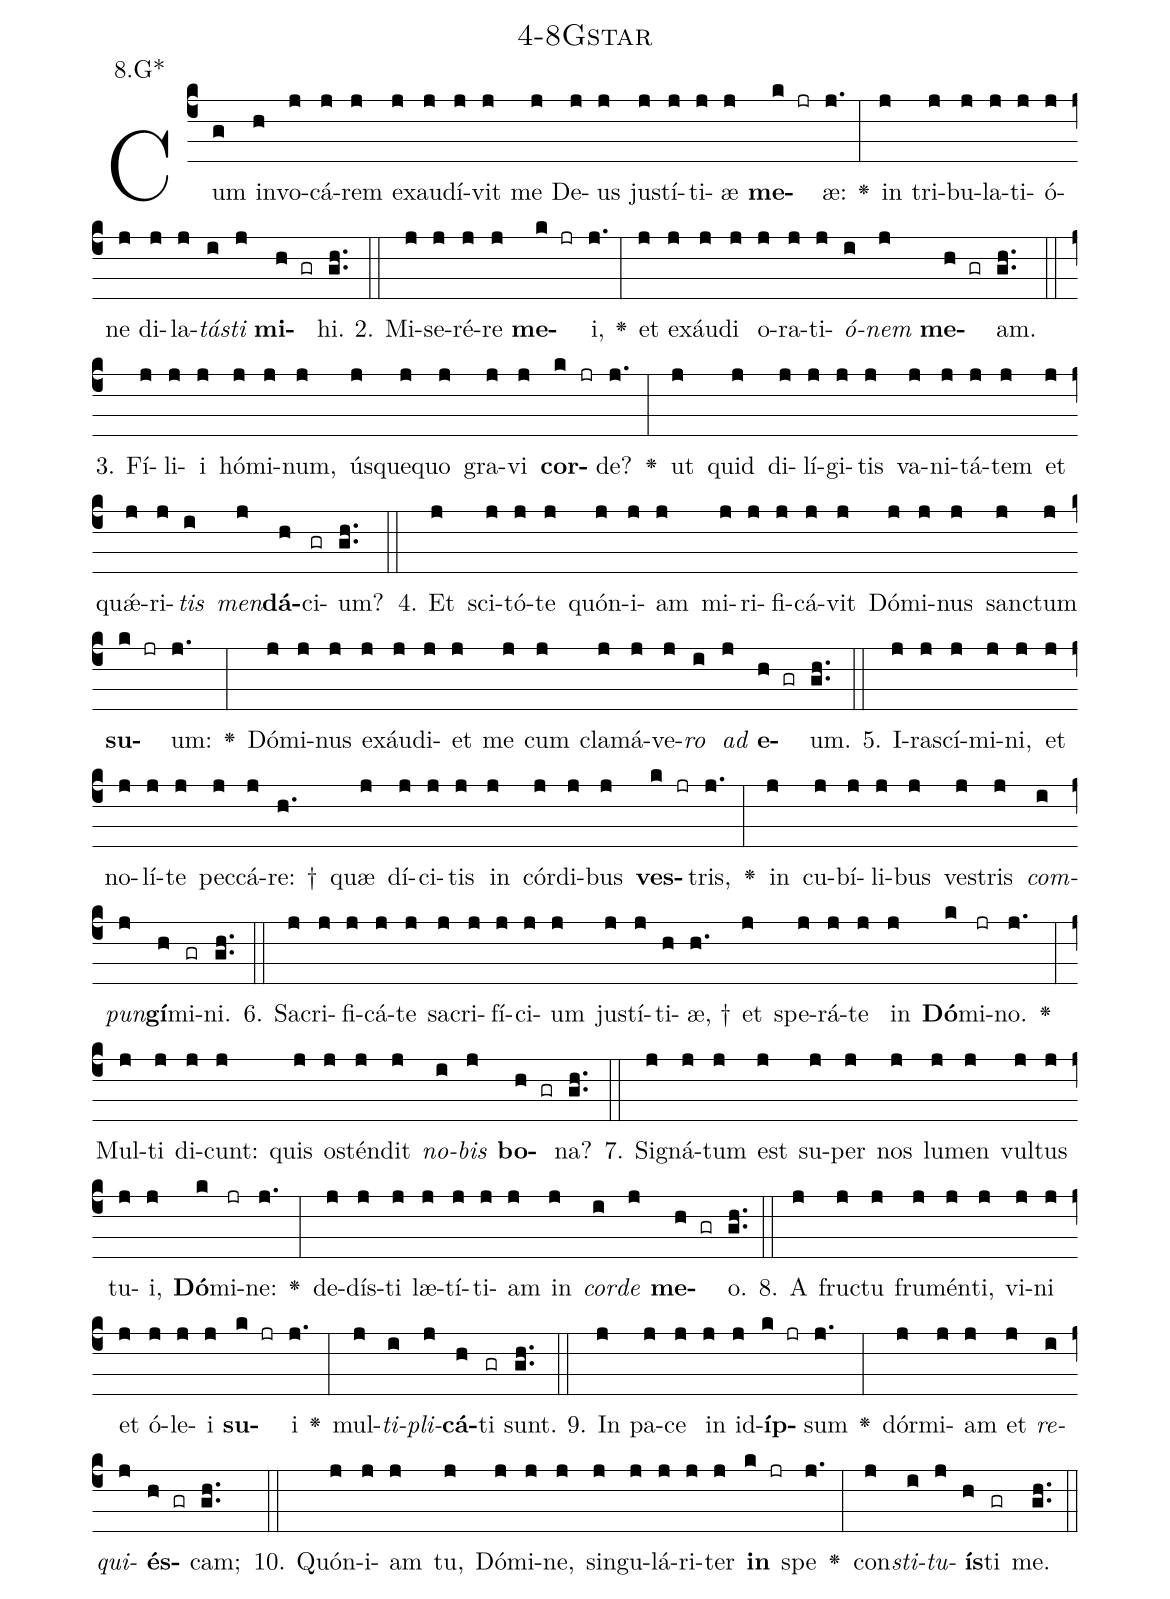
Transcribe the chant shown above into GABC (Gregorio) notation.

name: 4-8Gstar;
annotation: 8.G*;
%%
(c4)Cum(g) in(h)vo(j)cá(j)rem(j) ex(j)au(j)dí(j)vit(j) me(j) De(j)us(j) jus(j)tí(j)ti(j)æ(j) <b>me</b>(k jr)æ:(j.) <v>\greheightstar</v>(:) in(j) tri(j)bu(j)la(j)ti(j)ó(j)ne(j) di(j)la(j)<i>tás</i>(i)<i>ti</i>(j) <b>mi</b>(h gr)hi.(gh..) (::)
2. Mi(j)se(j)ré(j)re(j) <b>me</b>(k jr)i,(j.) <v>\greheightstar</v>(:) et(j) ex(j)áu(j)di(j) o(j)ra(j)ti(j)<i>ó</i>(i)<i>nem</i>(j) <b>me</b>(h gr)am.(gh..) (::)
3. Fí(j)li(j)i(j) hó(j)mi(j)num,(j) ús(j)que(j)quo(j) gra(j)vi(j) <b>cor</b>(k jr)de?(j.) <v>\greheightstar</v>(:) ut(j) quid(j) di(j)lí(j)gi(j)tis(j) va(j)ni(j)tá(j)tem(j) et(j) quǽ(j)ri(j)<i>tis</i>(i) <i>men</i>(j)<b>dá</b>(h)ci(gr)um?(gh..) (::)
4. Et(j) sci(j)tó(j)te(j) quón(j)i(j)am(j) mi(j)ri(j)fi(j)cá(j)vit(j) Dó(j)mi(j)nus(j) sanc(j)tum(j) <b>su</b>(k jr)um:(j.) <v>\greheightstar</v>(:) Dó(j)mi(j)nus(j) ex(j)áu(j)di(j)et(j) me(j) cum(j) cla(j)má(j)ve(j)<i>ro</i>(i) <i>ad</i>(j) <b>e</b>(h gr)um.(gh..) (::)
5. I(j)ra(j)scí(j)mi(j)ni,(j) et(j) no(j)lí(j)te(j) pec(j)cá(j)re: †(h.) quæ(j) dí(j)ci(j)tis(j) in(j) cór(j)di(j)bus(j) <b>ves</b>(k jr)tris,(j.) <v>\greheightstar</v>(:) in(j) cu(j)bí(j)li(j)bus(j) ves(j)tris(j) <i>com</i>(i)<i>pun</i>(j)<b>gí</b>(h)mi(gr)ni.(gh..) (::)
6. Sa(j)cri(j)fi(j)cá(j)te(j) sa(j)cri(j)fí(j)ci(j)um(j) jus(j)tí(j)ti(h)æ, †(h.) et(j) spe(j)rá(j)te(j) in(j) <b>Dó</b>(k)mi(jr)no.(j.) <v>\greheightstar</v>(:) Mul(j)ti(j) di(j)cunt:(j) quis(j) os(j)tén(j)dit(j) <i>no</i>(i)<i>bis</i>(j) <b>bo</b>(h gr)na?(gh..) (::)
7. Si(j)gná(j)tum(j) est(j) su(j)per(j) nos(j) lu(j)men(j) vul(j)tus(j) tu(j)i,(j) <b>Dó</b>(k)mi(jr)ne:(j.) <v>\greheightstar</v>(:) de(j)dís(j)ti(j) læ(j)tí(j)ti(j)am(j) in(j) <i>cor</i>(i)<i>de</i>(j) <b>me</b>(h gr)o.(gh..) (::)
8. A(j) fruc(j)tu(j) fru(j)mén(j)ti,(j) vi(j)ni(j) et(j) ó(j)le(j)i(j) <b>su</b>(k jr)i(j.) <v>\greheightstar</v>(:) mul(j)<i>ti</i>(i)<i>pli</i>(j)<b>cá</b>(h)ti(gr) sunt.(gh..) (::)
9. In(j) pa(j)ce(j) in(j) id(j)<b>íp</b>(k jr)sum(j.) <v>\greheightstar</v>(:) dór(j)mi(j)am(j) et(j) <i>re</i>(i)<i>qui</i>(j)<b>és</b>(h gr)cam;(gh..) (::)
10. Quón(j)i(j)am(j) tu,(j) Dó(j)mi(j)ne,(j) sin(j)gu(j)lá(j)ri(j)ter(j) <b>in</b>(k jr) spe(j.) <v>\greheightstar</v>(:) con(j)<i>sti</i>(i)<i>tu</i>(j)<b>ís</b>(h)ti(gr) me.(gh..) (::)
